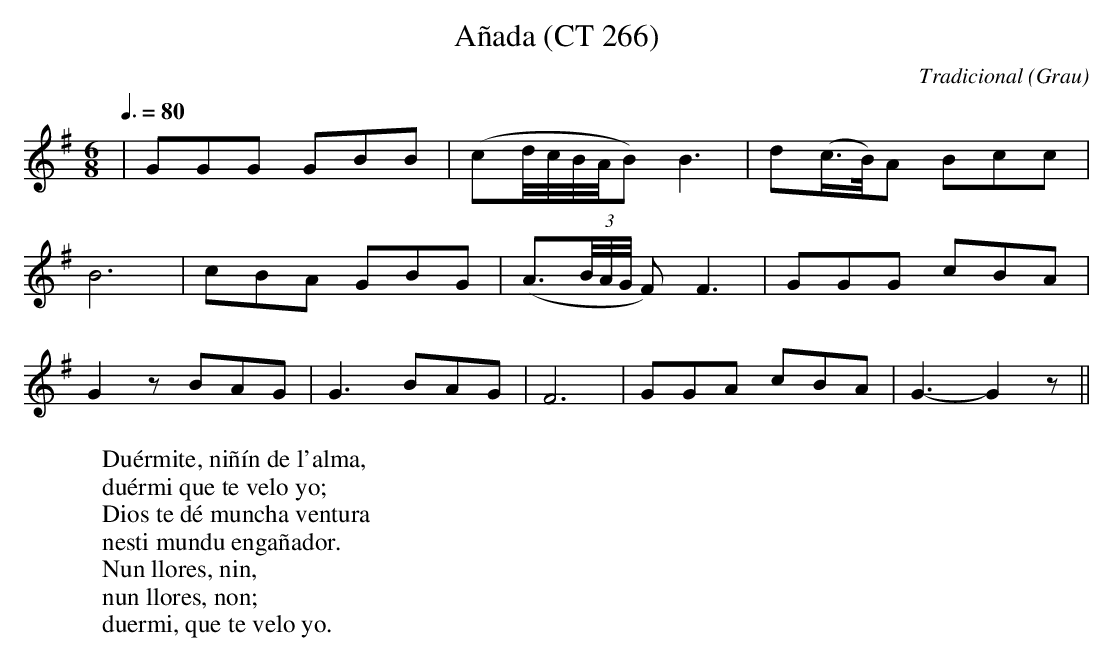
X:1
T:Añada (CT 266)
C:Tradicional
O:Grau
M:6/8
L:1/8
Q:3/8=80
W:Duérmite, niñín de l'alma,
W:duérmi que te velo yo;
W:Dios te dé muncha ventura
W:nesti mundu engañador.
W:Nun llores, nin,
W:nun llores, non;
W:duermi, que te velo yo.
K:G
|GGG GBB|(cd/4c/4B/4A/4B) B3|d(c3/4B/4)A Bcc|
B6|cBA GBG|(A3/2(3B/4A/4G/4 F) F3|GGG cBA|
G2z BAG|G3 BAG|F6|GGA cBA|G3- G2z||
